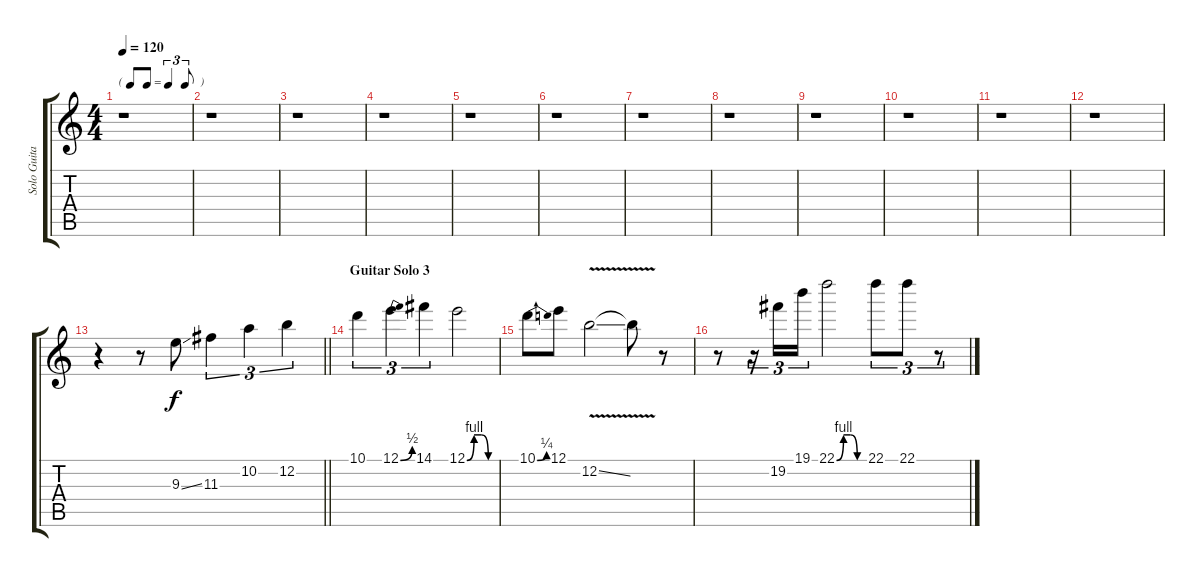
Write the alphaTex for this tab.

\track ("Solo Guitar I (Gilmour)" "Solo Guita") {instrument distortionguitar}
\staff {score tabs}
\tuning (E4 B3 G3 D3 A2 E2) {hide}
\ts (4 4)
\tf triplet8th
\tempo 120
\clef g2
\ks c
r.1{dy f} |
r.1 |
r.1 |
r.1 |
r.1 |
r.1 |
r.1 |
r.1 |
r.1 |
r.1 |
r.1 |
r.1 |
\barLineRight lightlight
r.4 r.8 9.3{ss}.8 11.3.4{tu (3 2)} 10.2.4{tu (3 2)} 12.2.4{tu (3 2)} |
\section ("" "Guitar Solo 3")
10.1.4{tu (3 2)} 12.1{be (bend 0 0 60 2)}.4{tu (3 2)} 14.1.4{tu (3 2)} 12.1{be (custom 0 0 15 4 30 4 45 0 60 0)}.2 |
10.1{be (bend 0 0 60 1)}.8 12.1.8 12.2{v ss}.2 12.2{t}.8 r.8 |
r.8 r.16{tu (3 2)} 19.2.16{tu (3 2)} 19.1.16{tu (3 2)} 22.1{be (custom 0 0 15 4 30 4 45 0 60 0)}.2 22.1.8{tu (3 2)} 22.1.8{tu (3 2)} r.8{tu (3 2)}
